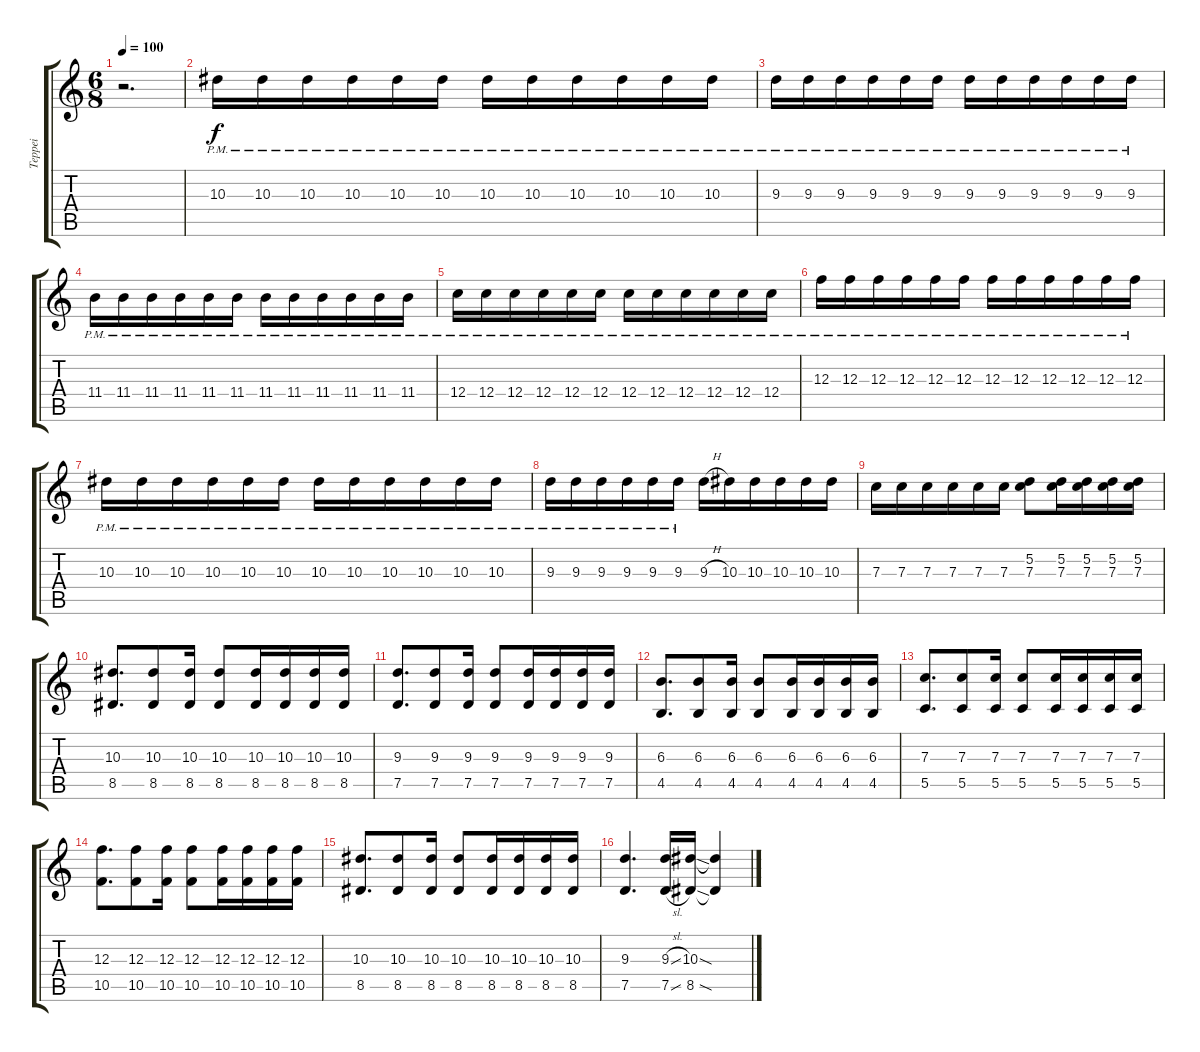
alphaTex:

\track ("Teppei" "Teppei") {instrument overdrivenguitar}
\staff {score tabs}
\tuning (D4 A3 F3 C3 G2 C2) {hide}
\ts (6 8)
\tempo 100
\clef g2
\ks c
r.2{d dy f} |
10.3{pm}.16 10.3{pm}.16 10.3{pm}.16 10.3{pm}.16 10.3{pm}.16 10.3{pm}.16 10.3{pm}.16 10.3{pm}.16 10.3{pm}.16 10.3{pm}.16 10.3{pm}.16 10.3{pm}.16 |
9.3{pm}.16 9.3{pm}.16 9.3{pm}.16 9.3{pm}.16 9.3{pm}.16 9.3{pm}.16 9.3{pm}.16 9.3{pm}.16 9.3{pm}.16 9.3{pm}.16 9.3{pm}.16 9.3{pm}.16 |
11.4{pm}.16 11.4{pm}.16 11.4{pm}.16 11.4{pm}.16 11.4{pm}.16 11.4{pm}.16 11.4{pm}.16 11.4{pm}.16 11.4{pm}.16 11.4{pm}.16 11.4{pm}.16 11.4{pm}.16 |
12.4{pm}.16 12.4{pm}.16 12.4{pm}.16 12.4{pm}.16 12.4{pm}.16 12.4{pm}.16 12.4{pm}.16 12.4{pm}.16 12.4{pm}.16 12.4{pm}.16 12.4{pm}.16 12.4{pm}.16 |
12.3{pm}.16 12.3{pm}.16 12.3{pm}.16 12.3{pm}.16 12.3{pm}.16 12.3{pm}.16 12.3{pm}.16 12.3{pm}.16 12.3{pm}.16 12.3{pm}.16 12.3{pm}.16 12.3{pm}.16 |
10.3{pm}.16 10.3{pm}.16 10.3{pm}.16 10.3{pm}.16 10.3{pm}.16 10.3{pm}.16 10.3{pm}.16 10.3{pm}.16 10.3{pm}.16 10.3{pm}.16 10.3{pm}.16 10.3{pm}.16 |
9.3{pm}.16 9.3{pm}.16 9.3{pm}.16 9.3{pm}.16 9.3{pm}.16 9.3{pm}.16 9.3{h}.16 10.3.16 10.3.16 10.3.16 10.3.16 10.3.16 |
7.3.16 7.3.16 7.3.16 7.3.16 7.3.16 7.3.16 (5.2 7.3).8 (5.2 7.3).16 (5.2 7.3).16 (5.2 7.3).16 (5.2 7.3).16 |
(10.3 8.5).8{d} (10.3 8.5).8 (10.3 8.5).16 (10.3 8.5).8 (10.3 8.5).16 (10.3 8.5).16 (10.3 8.5).16 (10.3 8.5).16 |
(9.3 7.5).8{d} (9.3 7.5).8 (9.3 7.5).16 (9.3 7.5).8 (9.3 7.5).16 (9.3 7.5).16 (9.3 7.5).16 (9.3 7.5).16 |
(6.3 4.5).8{d} (6.3 4.5).8 (6.3 4.5).16 (6.3 4.5).8 (6.3 4.5).16 (6.3 4.5).16 (6.3 4.5).16 (6.3 4.5).16 |
(7.3 5.5).8{d} (7.3 5.5).8 (7.3 5.5).16 (7.3 5.5).8 (7.3 5.5).16 (7.3 5.5).16 (7.3 5.5).16 (7.3 5.5).16 |
(12.3 10.5).8{d} (12.3 10.5).8 (12.3 10.5).16 (12.3 10.5).8 (12.3 10.5).16 (12.3 10.5).16 (12.3 10.5).16 (12.3 10.5).16 |
(10.3 8.5).8{d} (10.3 8.5).8 (10.3 8.5).16 (10.3 8.5).8 (10.3 8.5).16 (10.3 8.5).16 (10.3 8.5).16 (10.3 8.5).16 |
(9.3 7.5).4{d} (9.3{sl} 7.5{sl}).16 (10.3{sod} 8.5{sod}).16 (10.3{t} 8.5{t}).4
